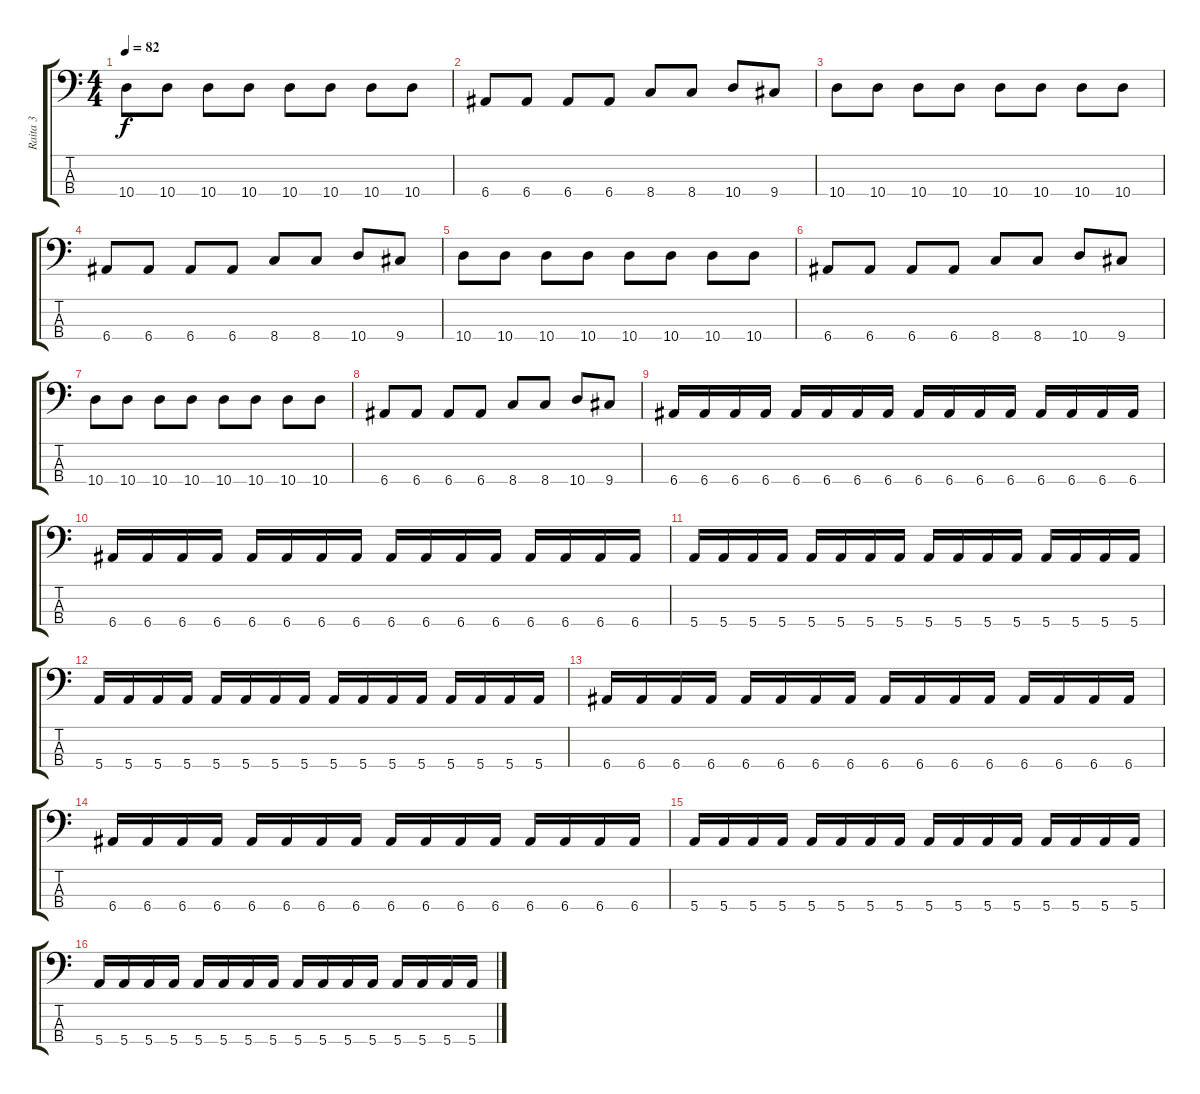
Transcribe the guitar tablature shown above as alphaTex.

\track ("Raita 3" "Raita 3") {instrument electricbassfinger}
\staff {score tabs}
\tuning (G2 D2 A1 E1) {hide}
\ts (4 4)
\tempo 82
\clef f4
\ks c
10.4.8{dy f} 10.4.8 10.4.8 10.4.8 10.4.8 10.4.8 10.4.8 10.4.8 |
6.4.8 6.4.8 6.4.8 6.4.8 8.4.8 8.4.8 10.4.8 9.4.8 |
10.4.8 10.4.8 10.4.8 10.4.8 10.4.8 10.4.8 10.4.8 10.4.8 |
6.4.8 6.4.8 6.4.8 6.4.8 8.4.8 8.4.8 10.4.8 9.4.8 |
10.4.8 10.4.8 10.4.8 10.4.8 10.4.8 10.4.8 10.4.8 10.4.8 |
6.4.8 6.4.8 6.4.8 6.4.8 8.4.8 8.4.8 10.4.8 9.4.8 |
10.4.8 10.4.8 10.4.8 10.4.8 10.4.8 10.4.8 10.4.8 10.4.8 |
6.4.8 6.4.8 6.4.8 6.4.8 8.4.8 8.4.8 10.4.8 9.4.8 |
6.4.16 6.4.16 6.4.16 6.4.16 6.4.16 6.4.16 6.4.16 6.4.16 6.4.16 6.4.16 6.4.16 6.4.16 6.4.16 6.4.16 6.4.16 6.4.16 |
6.4.16 6.4.16 6.4.16 6.4.16 6.4.16 6.4.16 6.4.16 6.4.16 6.4.16 6.4.16 6.4.16 6.4.16 6.4.16 6.4.16 6.4.16 6.4.16 |
5.4.16 5.4.16 5.4.16 5.4.16 5.4.16 5.4.16 5.4.16 5.4.16 5.4.16 5.4.16 5.4.16 5.4.16 5.4.16 5.4.16 5.4.16 5.4.16 |
5.4.16 5.4.16 5.4.16 5.4.16 5.4.16 5.4.16 5.4.16 5.4.16 5.4.16 5.4.16 5.4.16 5.4.16 5.4.16 5.4.16 5.4.16 5.4.16 |
6.4.16 6.4.16 6.4.16 6.4.16 6.4.16 6.4.16 6.4.16 6.4.16 6.4.16 6.4.16 6.4.16 6.4.16 6.4.16 6.4.16 6.4.16 6.4.16 |
6.4.16 6.4.16 6.4.16 6.4.16 6.4.16 6.4.16 6.4.16 6.4.16 6.4.16 6.4.16 6.4.16 6.4.16 6.4.16 6.4.16 6.4.16 6.4.16 |
5.4.16 5.4.16 5.4.16 5.4.16 5.4.16 5.4.16 5.4.16 5.4.16 5.4.16 5.4.16 5.4.16 5.4.16 5.4.16 5.4.16 5.4.16 5.4.16 |
5.4.16 5.4.16 5.4.16 5.4.16 5.4.16 5.4.16 5.4.16 5.4.16 5.4.16 5.4.16 5.4.16 5.4.16 5.4.16 5.4.16 5.4.16 5.4.16
